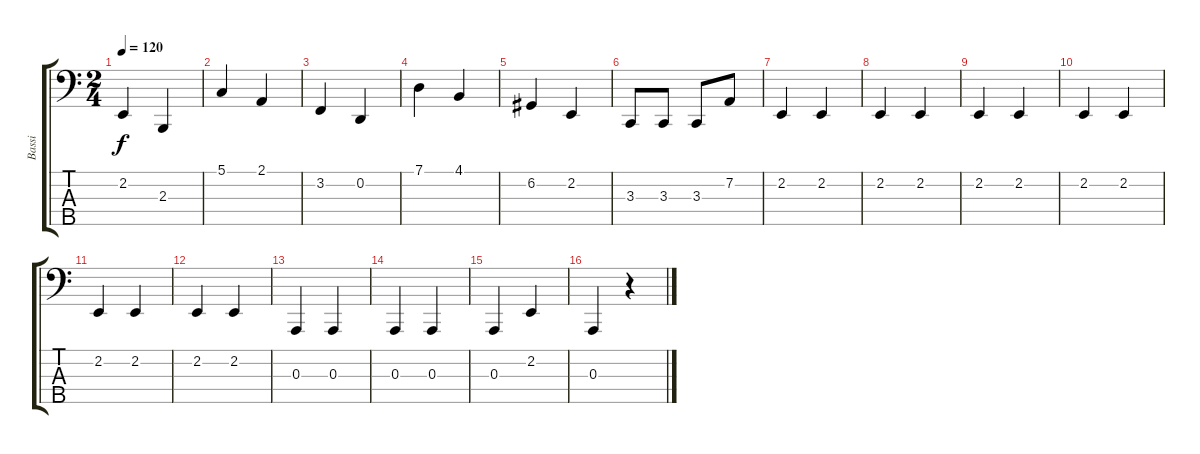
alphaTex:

\track ("Bassi" "Bassi") {instrument cello}
\staff {score tabs}
\tuning (G2 D2 A1 E1 B0) {hide}
\ts (2 4)
\tempo 120
\clef f4
\ks c
2.2.4{dy f} 2.3.4 |
5.1.4 2.1.4 |
3.2.4 0.2.4 |
7.1.4 4.1.4 |
6.2.4 2.2.4 |
3.3.8 3.3.8 3.3.8 7.2.8 |
2.2.4 2.2.4 |
2.2.4 2.2.4 |
2.2.4 2.2.4 |
2.2.4 2.2.4 |
2.2.4 2.2.4 |
2.2.4 2.2.4 |
0.3.4 0.3.4 |
0.3.4 0.3.4 |
0.3.4 2.2.4 |
0.3.4 r.4
